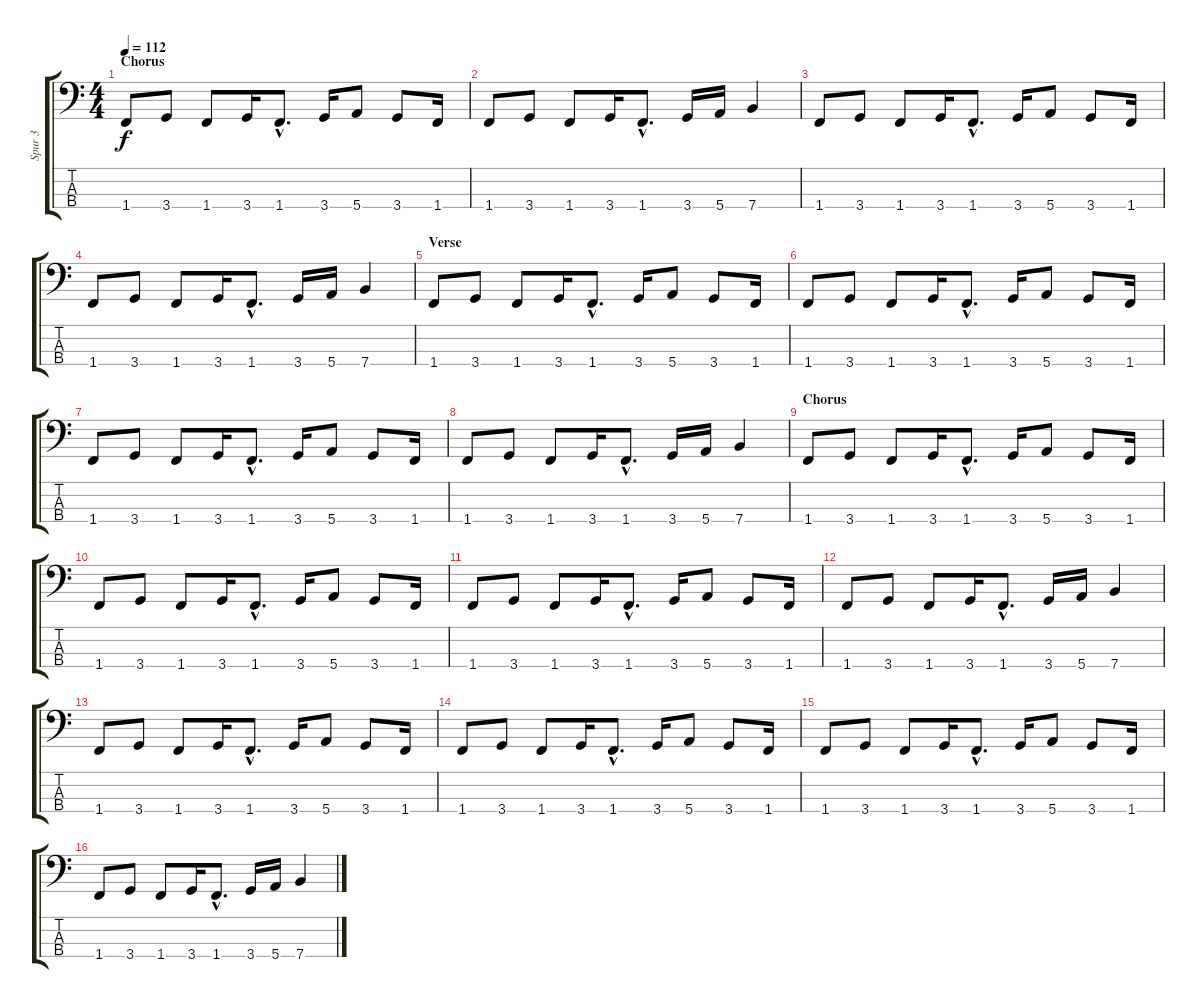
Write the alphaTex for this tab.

\track ("Spur 3" "Spur 3") {instrument electricbassfinger}
\staff {score tabs}
\tuning (G2 D2 A1 E1) {hide}
\ts (4 4)
\section ("" "Chorus")
\tempo 112
\clef f4
\ks c
1.4.8{dy f instrument slapbass1} 3.4.8 1.4.8 3.4.16 1.4{hac}.8{d} 3.4.16 5.4.8 3.4.8 1.4.16 |
1.4.8 3.4.8 1.4.8 3.4.16 1.4{hac}.8{d} 3.4.16 5.4.16 7.4.4 |
1.4.8 3.4.8 1.4.8 3.4.16 1.4{hac}.8{d} 3.4.16 5.4.8 3.4.8 1.4.16 |
1.4.8 3.4.8 1.4.8 3.4.16 1.4{hac}.8{d} 3.4.16 5.4.16 7.4.4 |
\section ("" "Verse")
1.4.8{instrument electricbassfinger} 3.4.8 1.4.8 3.4.16 1.4{hac}.8{d} 3.4.16 5.4.8 3.4.8 1.4.16 |
1.4.8 3.4.8 1.4.8 3.4.16 1.4{hac}.8{d} 3.4.16 5.4.8 3.4.8 1.4.16 |
1.4.8 3.4.8 1.4.8 3.4.16 1.4{hac}.8{d} 3.4.16 5.4.8 3.4.8 1.4.16 |
1.4.8 3.4.8 1.4.8 3.4.16 1.4{hac}.8{d} 3.4.16 5.4.16 7.4.4 |
\section ("" "Chorus")
1.4.8{instrument slapbass1} 3.4.8 1.4.8 3.4.16 1.4{hac}.8{d} 3.4.16 5.4.8 3.4.8 1.4.16 |
1.4.8 3.4.8 1.4.8 3.4.16 1.4{hac}.8{d} 3.4.16 5.4.8 3.4.8 1.4.16 |
1.4.8 3.4.8 1.4.8 3.4.16 1.4{hac}.8{d} 3.4.16 5.4.8 3.4.8 1.4.16 |
1.4.8 3.4.8 1.4.8 3.4.16 1.4{hac}.8{d} 3.4.16 5.4.16 7.4.4 |
1.4.8 3.4.8 1.4.8 3.4.16 1.4{hac}.8{d} 3.4.16 5.4.8 3.4.8 1.4.16 |
1.4.8 3.4.8 1.4.8 3.4.16 1.4{hac}.8{d} 3.4.16 5.4.8 3.4.8 1.4.16 |
1.4.8 3.4.8 1.4.8 3.4.16 1.4{hac}.8{d} 3.4.16 5.4.8 3.4.8 1.4.16 |
1.4.8 3.4.8 1.4.8 3.4.16 1.4{hac}.8{d} 3.4.16 5.4.16 7.4.4
